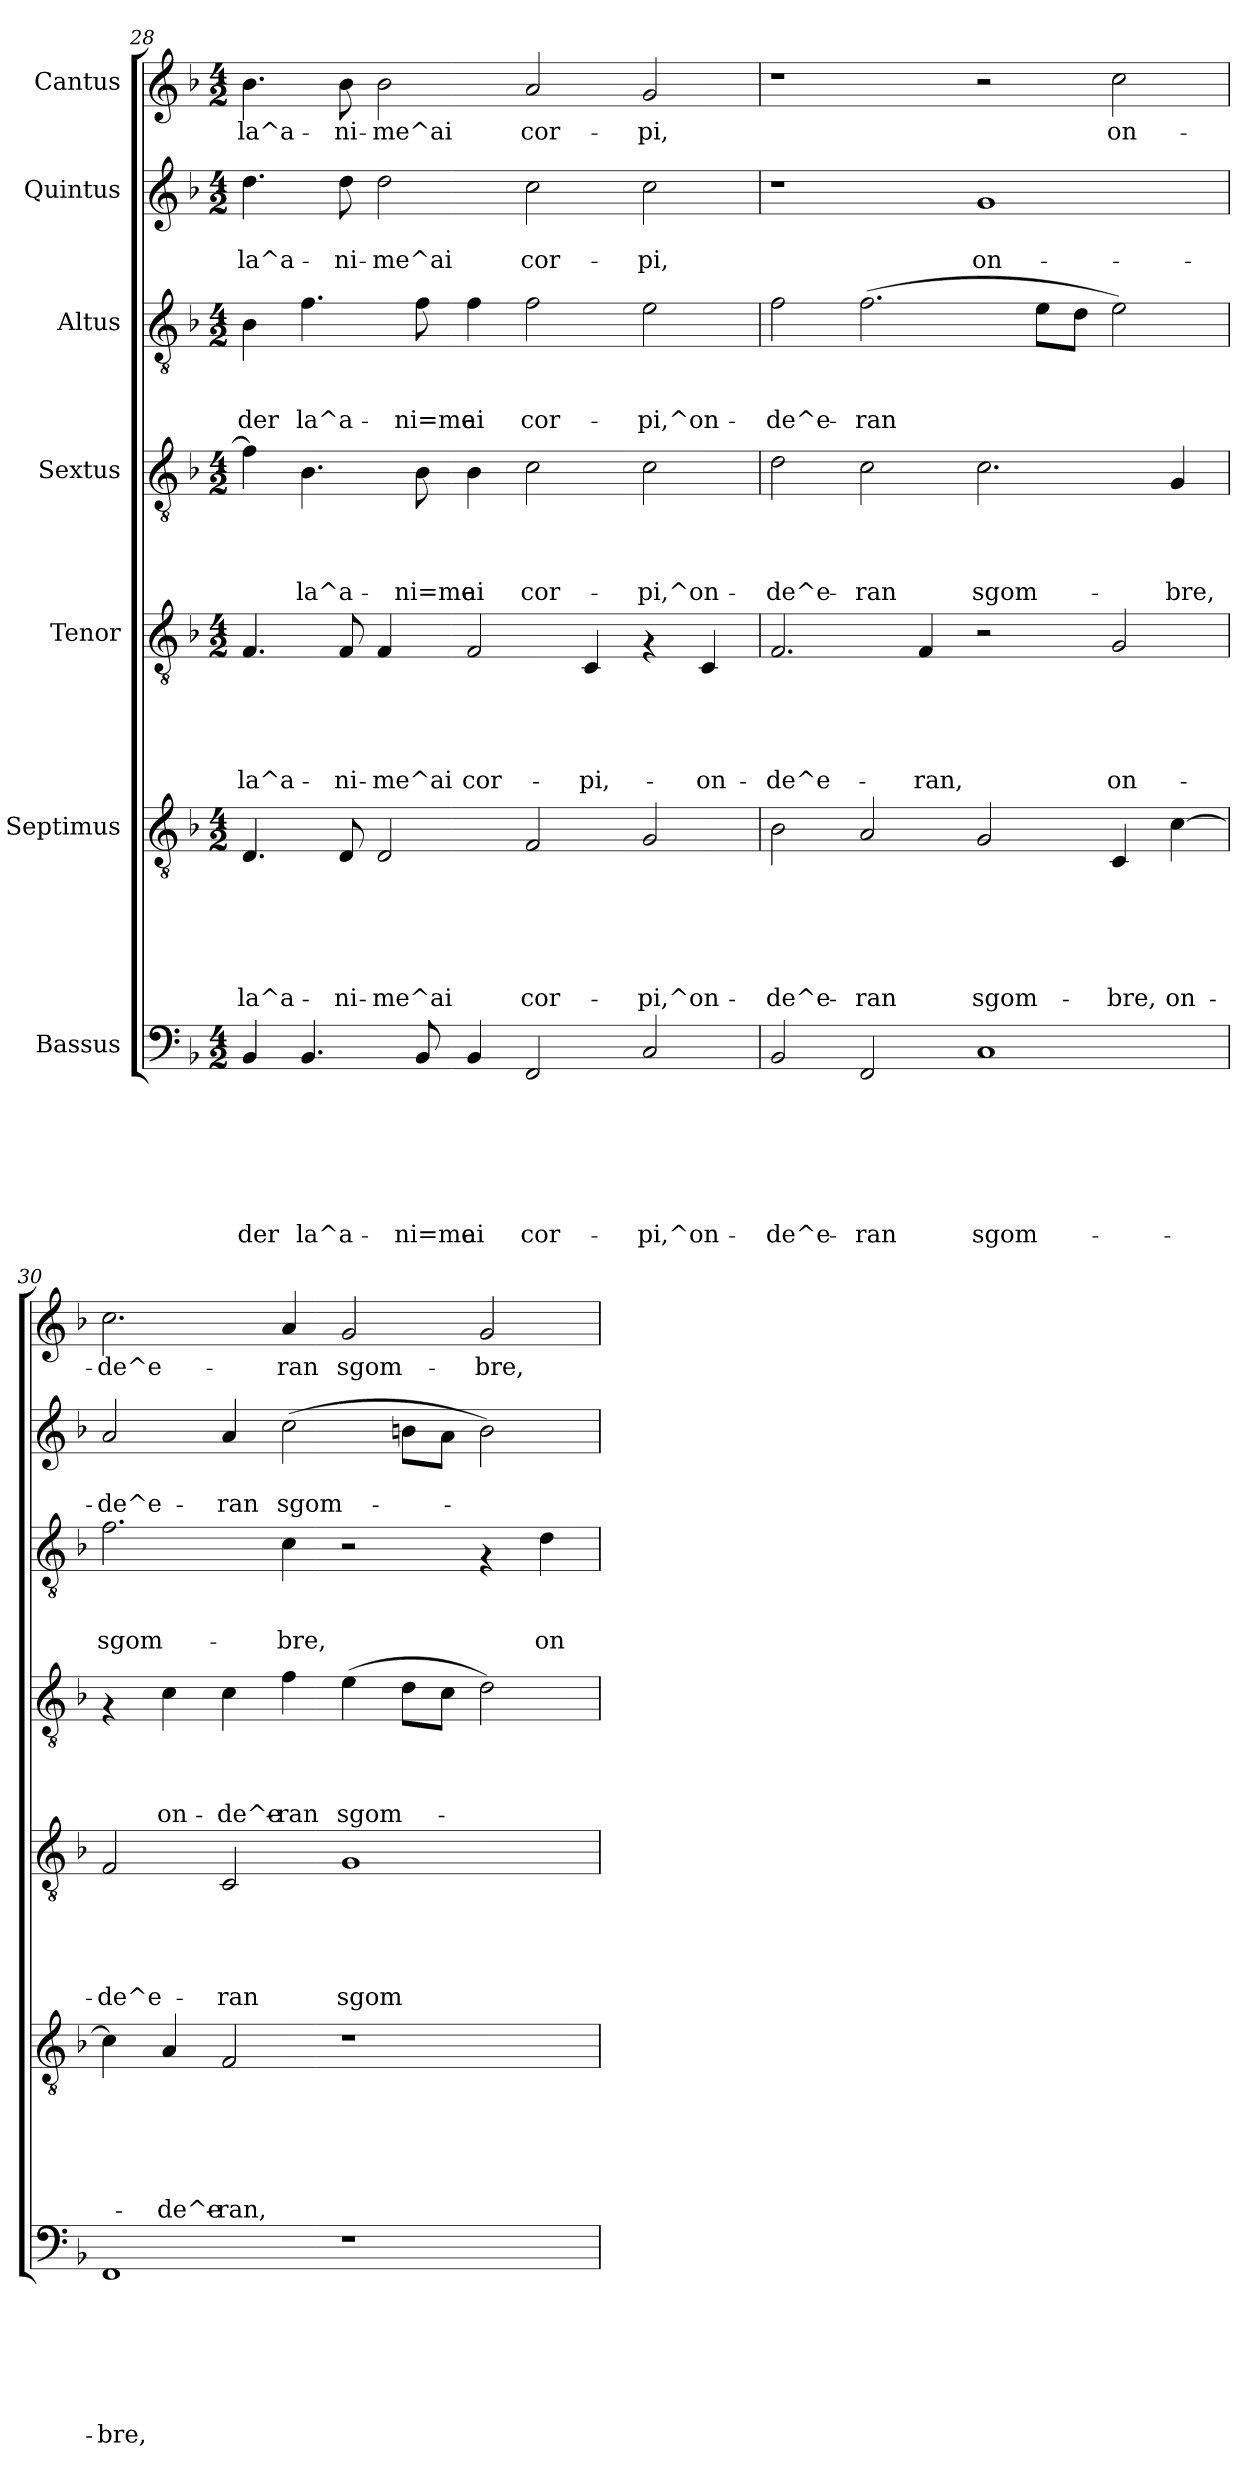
**kern	**text	**text	**text	**text	**text	**text	**text	**kern	**text	**text	**text	**text	**text	**text	**kern	**text	**text	**text	**text	**text	**kern	**text	**text	**text	**text	**kern	**text	**text	**text	**kern	**text	**text	**kern	**text
*part7	*part7	*part7	*part7	*part7	*part7	*part7	*part7	*part6	*part6	*part6	*part6	*part6	*part6	*part6	*part5	*part5	*part5	*part5	*part5	*part5	*part4	*part4	*part4	*part4	*part4	*part3	*part3	*part3	*part3	*part2	*part2	*part2	*part1	*part1
*staff7	*staff7	*staff7	*staff7	*staff7	*staff7	*staff7	*staff7	*staff6	*staff6	*staff6	*staff6	*staff6	*staff6	*staff6	*staff5	*staff5	*staff5	*staff5	*staff5	*staff5	*staff4	*staff4	*staff4	*staff4	*staff4	*staff3	*staff3	*staff3	*staff3	*staff2	*staff2	*staff2	*staff1	*staff1
*I"Bassus	*	*	*	*	*	*	*	*I"Septimus	*	*	*	*	*	*	*I"Tenor	*	*	*	*	*	*I"Sextus	*	*	*	*	*I"Altus	*	*	*	*I"Quintus	*	*	*I"Cantus	*
*clefF4	*	*	*	*	*	*	*	*clefGv2	*	*	*	*	*	*	*clefGv2	*	*	*	*	*	*clefGv2	*	*	*	*	*clefGv2	*	*	*	*clefG2	*	*	*clefG2	*
*k[b-]	*	*	*	*	*	*	*	*k[b-]	*	*	*	*	*	*	*k[b-]	*	*	*	*	*	*k[b-]	*	*	*	*	*k[b-]	*	*	*	*k[b-]	*	*	*k[b-]	*
*F:	*	*	*	*	*	*	*	*F:	*	*	*	*	*	*	*F:	*	*	*	*	*	*F:	*	*	*	*	*F:	*	*	*	*F:	*	*	*F:	*
*M4/2	*	*	*	*	*	*	*	*M4/2	*	*	*	*	*	*	*M4/2	*	*	*	*	*	*M4/2	*	*	*	*	*M4/2	*	*	*	*M4/2	*	*	*M4/2	*
=28	=28	=28	=28	=28	=28	=28	=28	=28	=28	=28	=28	=28	=28	=28	=28	=28	=28	=28	=28	=28	=28	=28	=28	=28	=28	=28	=28	=28	=28	=28	=28	=28	=28	=28
!	!	!	!	!	!	!	!LO:LY:b	!	!	!	!	!	!	!LO:LY:b	!	!	!	!	!	!LO:LY:b	!	!	!	!	!	!	!	!	!LO:LY:b	!	!	!LO:LY:b	!	!LO:LY:b
4BB-/	.	.	.	.	.	.	-der	4.D/	.	.	.	.	.	la^a-	4.F/	.	.	.	.	la^a-	4f\]	.	.	.	.	4B-\	.	.	-der	4.dd\	.	la^a-	4.b-\	la^a-
!	!	!	!	!	!	!	!LO:LY:b	!	!	!	!	!	!	!	!	!	!	!	!	!	!	!	!	!	!LO:LY:b	!	!	!	!LO:LY:b	!	!	!	!	!
4.BB-/	.	.	.	.	.	.	la^a-	.	.	.	.	.	.	.	.	.	.	.	.	.	4.B-\	.	.	.	la^a-	4.f\	.	.	la^a-	.	.	.	.	.
!	!	!	!	!	!	!	!	!	!	!	!	!	!	!LO:LY:b	!	!	!	!	!	!LO:LY:b	!	!	!	!	!	!	!	!	!	!	!	!LO:LY:b	!	!LO:LY:b
.	.	.	.	.	.	.	.	8D/	.	.	.	.	.	-ni-	8F/	.	.	.	.	-ni-	.	.	.	.	.	.	.	.	.	8dd\	.	-ni-	8b-\	-ni-
!	!	!	!	!	!	!	!	!	!	!	!	!	!	!LO:LY:b	!	!	!	!	!	!LO:LY:b	!	!	!	!	!	!	!	!	!	!	!	!LO:LY:b	!	!LO:LY:b
.	.	.	.	.	.	.	.	2D/	.	.	.	.	.	-me^ai	4F/	.	.	.	.	-me^ai	.	.	.	.	.	.	.	.	.	2dd\	.	-me^ai	2b-\	-me^ai
!	!	!	!	!	!	!	!LO:LY:b	!	!	!	!	!	!	!	!	!	!	!	!	!	!	!	!	!	!LO:LY:b	!	!	!	!LO:LY:b	!	!	!	!	!
8BB-/	.	.	.	.	.	.	-ni=me	.	.	.	.	.	.	.	.	.	.	.	.	.	8B-\	.	.	.	-ni=me	8f\	.	.	-ni=me	.	.	.	.	.
!	!	!	!	!	!	!	!LO:LY:b	!	!	!	!	!	!	!	!	!	!	!	!	!LO:LY:b	!	!	!	!	!LO:LY:b	!	!	!	!LO:LY:b	!	!	!	!	!
4BB-/	.	.	.	.	.	.	ai	.	.	.	.	.	.	.	2F/	.	.	.	.	cor-	4B-\	.	.	.	ai	4f\	.	.	ai	.	.	.	.	.
!	!	!	!	!	!	!	!LO:LY:b	!	!	!	!	!	!	!LO:LY:b	!	!	!	!	!	!	!	!	!	!	!LO:LY:b	!	!	!	!LO:LY:b	!	!	!LO:LY:b	!	!LO:LY:b
2FF/	.	.	.	.	.	.	cor-	2F/	.	.	.	.	.	cor-	.	.	.	.	.	.	2c\	.	.	.	cor-	2f\	.	.	cor-	2cc\	.	cor-	2a/	cor-
!	!	!	!	!	!	!	!	!	!	!	!	!	!	!	!	!	!	!	!	!LO:LY:b	!	!	!	!	!	!	!	!	!	!	!	!	!	!
.	.	.	.	.	.	.	.	.	.	.	.	.	.	.	4C/	.	.	.	.	-pi,-	.	.	.	.	.	.	.	.	.	.	.	.	.	.
!	!	!	!	!	!	!	!LO:LY:b	!	!	!	!	!	!	!LO:LY:b	!	!	!	!	!	!	!	!	!	!	!LO:LY:b	!	!	!	!LO:LY:b	!	!	!LO:LY:b	!	!LO:LY:b
2C/	.	.	.	.	.	.	-pi,^on-	2G/	.	.	.	.	.	-pi,^on-	4rF	.	.	.	.	.	2c\	.	.	.	-pi,^on-	2e\	.	.	-pi,^on-	2cc\	.	-pi,	2g/	-pi,
!	!	!	!	!	!	!	!	!	!	!	!	!	!	!	!	!	!	!	!	!LO:LY:b	!	!	!	!	!	!	!	!	!	!	!	!	!	!
.	.	.	.	.	.	.	.	.	.	.	.	.	.	.	4C/	.	.	.	.	-on-	.	.	.	.	.	.	.	.	.	.	.	.	.	.
!!LO:PB:g=z
=29	=29	=29	=29	=29	=29	=29	=29	=29	=29	=29	=29	=29	=29	=29	=29	=29	=29	=29	=29	=29	=29	=29	=29	=29	=29	=29	=29	=29	=29	=29	=29	=29	=29	=29
!	!	!	!	!	!	!	!LO:LY:b	!	!	!	!	!	!	!LO:LY:b	!	!	!	!	!	!LO:LY:b	!	!	!	!	!LO:LY:b	!	!	!	!LO:LY:b	!	!	!	!	!
2BB-/	.	.	.	.	.	.	-de^e-	2B-\	.	.	.	.	.	-de^e-	2.F/	.	.	.	.	-de^e-	2d\	.	.	.	-de^e-	2f\	.	.	-de^e-	1r	.	.	1r	.
!	!	!	!	!	!	!	!LO:LY:b	!	!	!	!	!	!	!LO:LY:b	!	!	!	!	!	!	!	!	!	!	!LO:LY:b	!	!	!	!LO:LY:b	!	!	!	!	!
2FF/	.	.	.	.	.	.	-ran	2A/	.	.	.	.	.	-ran	.	.	.	.	.	.	2c\	.	.	.	-ran	(>2.f\	.	.	-ran	.	.	.	.	.
!	!	!	!	!	!	!	!	!	!	!	!	!	!	!	!	!	!	!	!	!LO:LY:b	!	!	!	!	!	!	!	!	!	!	!	!	!	!
.	.	.	.	.	.	.	.	.	.	.	.	.	.	.	4F/	.	.	.	.	-ran,	.	.	.	.	.	.	.	.	.	.	.	.	.	.
!	!	!	!	!	!	!	!LO:LY:b	!	!	!	!	!	!	!LO:LY:b	!	!	!	!	!	!	!	!	!	!	!LO:LY:b	!	!	!	!	!	!	!LO:LY:b	!	!
1C	.	.	.	.	.	.	sgom-	2G/	.	.	.	.	.	sgom-	2r	.	.	.	.	.	2.c\	.	.	.	sgom-	.	.	.	.	1g	.	on-	2r	.
.	.	.	.	.	.	.	.	.	.	.	.	.	.	.	.	.	.	.	.	.	.	.	.	.	.	8e\L	.	.	.	.	.	.	.	.
.	.	.	.	.	.	.	.	.	.	.	.	.	.	.	.	.	.	.	.	.	.	.	.	.	.	8d\J	.	.	.	.	.	.	.	.
!	!	!	!	!	!	!	!	!	!	!	!	!	!	!LO:LY:b	!	!	!	!	!	!LO:LY:b	!	!	!	!	!	!	!	!	!	!	!	!	!	!LO:LY:b
.	.	.	.	.	.	.	.	4C/	.	.	.	.	.	-bre,	2G/	.	.	.	.	on-	.	.	.	.	.	2e\)	.	.	.	.	.	.	2cc\	on-
!	!	!	!	!	!	!	!	!	!	!	!	!	!	!LO:LY:b	!	!	!	!	!	!	!	!	!	!	!LO:LY:b	!	!	!	!	!	!	!	!	!
.	.	.	.	.	.	.	.	[>4c\	.	.	.	.	.	on-	.	.	.	.	.	.	4G/	.	.	.	-bre,	.	.	.	.	.	.	.	.	.
=30	=30	=30	=30	=30	=30	=30	=30	=30	=30	=30	=30	=30	=30	=30	=30	=30	=30	=30	=30	=30	=30	=30	=30	=30	=30	=30	=30	=30	=30	=30	=30	=30	=30	=30
!	!	!	!	!	!	!	!LO:LY:b	!	!	!	!	!	!	!	!	!	!	!	!	!LO:LY:b	!	!	!	!	!	!	!	!	!LO:LY:b	!	!	!LO:LY:b	!	!LO:LY:b
1FF	.	.	.	.	.	.	-bre,	4c\]	.	.	.	.	.	.	2F/	.	.	.	.	-de^e-	4rF	.	.	.	.	2.f\	.	.	sgom-	2a/	.	-de^e-	2.cc\	-de^e-
!	!	!	!	!	!	!	!	!	!	!	!	!	!	!LO:LY:b	!	!	!	!	!	!	!	!	!	!	!LO:LY:b	!	!	!	!	!	!	!	!	!
.	.	.	.	.	.	.	.	4A/	.	.	.	.	.	-de^e-	.	.	.	.	.	.	4c\	.	.	.	on-	.	.	.	.	.	.	.	.	.
!	!	!	!	!	!	!	!	!	!	!	!	!	!	!LO:LY:b	!	!	!	!	!	!LO:LY:b	!	!	!	!	!LO:LY:b	!	!	!	!	!	!	!LO:LY:b	!	!
.	.	.	.	.	.	.	.	2F/	.	.	.	.	.	-ran,	2C/	.	.	.	.	-ran	4c\	.	.	.	-de^e-	.	.	.	.	4a/	.	-ran	.	.
!	!	!	!	!	!	!	!	!	!	!	!	!	!	!	!	!	!	!	!	!	!	!	!	!	!LO:LY:b	!	!	!	!LO:LY:b	!	!	!LO:LY:b	!	!LO:LY:b
.	.	.	.	.	.	.	.	.	.	.	.	.	.	.	.	.	.	.	.	.	4f\	.	.	.	-ran	4c\	.	.	-bre,	(>2cc\	.	sgom-	4a/	-ran
!	!	!	!	!	!	!	!	!	!	!	!	!	!	!	!	!	!	!	!	!LO:LY:b	!	!	!	!	!LO:LY:b	!	!	!	!	!	!	!	!	!LO:LY:b
1r	.	.	.	.	.	.	.	1r	.	.	.	.	.	.	1G	.	.	.	.	sgom-	(>4e\	.	.	.	sgom-	2r	.	.	.	.	.	.	2g/	sgom-
.	.	.	.	.	.	.	.	.	.	.	.	.	.	.	.	.	.	.	.	.	8d\L	.	.	.	.	.	.	.	.	8bn\L	.	.	.	.
.	.	.	.	.	.	.	.	.	.	.	.	.	.	.	.	.	.	.	.	.	8c\J	.	.	.	.	.	.	.	.	8a\J	.	.	.	.
!	!	!	!	!	!	!	!	!	!	!	!	!	!	!	!	!	!	!	!	!	!	!	!	!	!	!	!	!	!	!	!	!	!	!LO:LY:b
.	.	.	.	.	.	.	.	.	.	.	.	.	.	.	.	.	.	.	.	.	2d\)	.	.	.	.	4rF	.	.	.	2b\)	.	.	2g/	-bre,
!	!	!	!	!	!	!	!	!	!	!	!	!	!	!	!	!	!	!	!	!	!	!	!	!	!	!	!	!	!LO:LY:b	!	!	!	!	!
.	.	.	.	.	.	.	.	.	.	.	.	.	.	.	.	.	.	.	.	.	.	.	.	.	.	4d\	.	.	on-	.	.	.	.	.
=	=	=	=	=	=	=	=	=	=	=	=	=	=	=	=	=	=	=	=	=	=	=	=	=	=	=	=	=	=	=	=	=	=	=
*-	*-	*-	*-	*-	*-	*-	*-	*-	*-	*-	*-	*-	*-	*-	*-	*-	*-	*-	*-	*-	*-	*-	*-	*-	*-	*-	*-	*-	*-	*-	*-	*-	*-	*-
